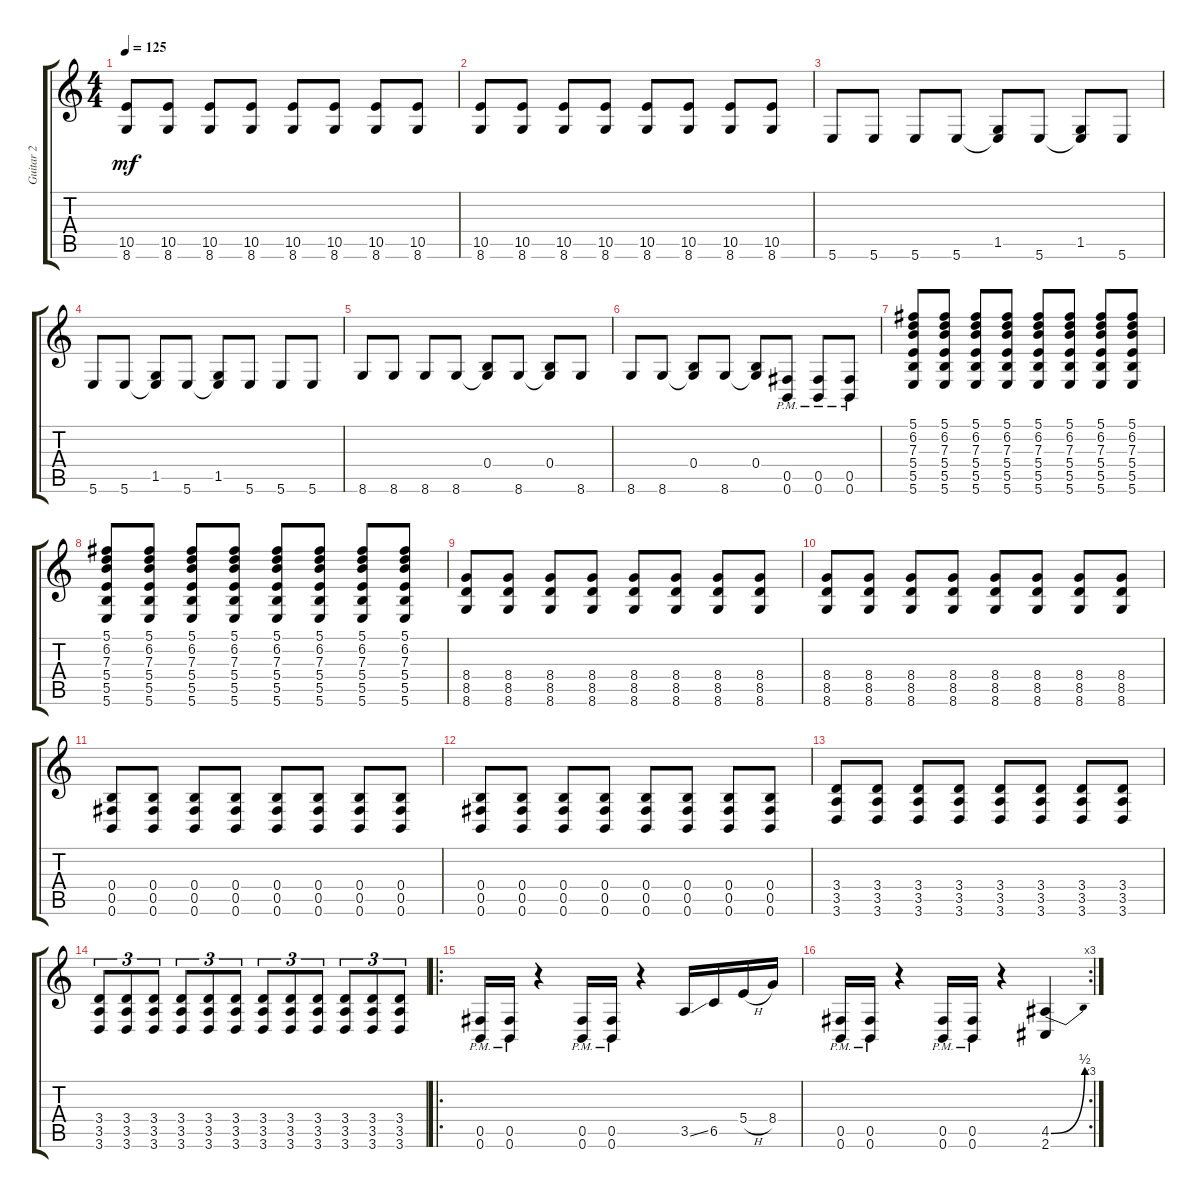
\track ("Guitar 2" "Guitar 2") {instrument distortionguitar}
\staff {score tabs}
\tuning (Db4 Ab3 E3 B2 Gb2 B1) {hide}
\ts (4 4)
\tempo 125
\clef g2
\ks c
(10.5 8.6).8{dy mf} (10.5 8.6).8 (10.5 8.6).8 (10.5 8.6).8 (10.5 8.6).8 (10.5 8.6).8 (10.5 8.6).8 (10.5 8.6).8 |
(10.5 8.6).8 (10.5 8.6).8 (10.5 8.6).8 (10.5 8.6).8 (10.5 8.6).8 (10.5 8.6).8 (10.5 8.6).8 (10.5 8.6).8 |
5.6.8 5.6.8 5.6.8 5.6.8 (1.5 5.6{t}).8 5.6.8 (1.5 5.6{t}).8 5.6.8 |
5.6.8 5.6.8 (1.5 5.6{t}).8 5.6.8 (1.5 5.6{t}).8 5.6.8 5.6.8 5.6.8 |
8.6.8 8.6.8 8.6.8 8.6.8 (0.4 8.6{t}).8 8.6.8 (0.4 8.6{t}).8 8.6.8 |
8.6.8 8.6.8 (0.4 8.6{t}).8 8.6.8 (0.4 8.6{t}).8 (0.5{pm} 0.6{pm}).8 (0.5{pm} 0.6{pm}).8 (0.5{pm} 0.6{pm}).8 |
(5.1 6.2 7.3 5.4 5.5 5.6).8 (5.1 6.2 7.3 5.4 5.5 5.6).8 (5.1 6.2 7.3 5.4 5.5 5.6).8 (5.1 6.2 7.3 5.4 5.5 5.6).8 (5.1 6.2 7.3 5.4 5.5 5.6).8 (5.1 6.2 7.3 5.4 5.5 5.6).8 (5.1 6.2 7.3 5.4 5.5 5.6).8 (5.1 6.2 7.3 5.4 5.5 5.6).8 |
(5.1 6.2 7.3 5.4 5.5 5.6).8 (5.1 6.2 7.3 5.4 5.5 5.6).8 (5.1 6.2 7.3 5.4 5.5 5.6).8 (5.1 6.2 7.3 5.4 5.5 5.6).8 (5.1 6.2 7.3 5.4 5.5 5.6).8 (5.1 6.2 7.3 5.4 5.5 5.6).8 (5.1 6.2 7.3 5.4 5.5 5.6).8 (5.1 6.2 7.3 5.4 5.5 5.6).8 |
(8.4 8.5 8.6).8 (8.4 8.5 8.6).8 (8.4 8.5 8.6).8 (8.4 8.5 8.6).8 (8.4 8.5 8.6).8 (8.4 8.5 8.6).8 (8.4 8.5 8.6).8 (8.4 8.5 8.6).8 |
(8.4 8.5 8.6).8 (8.4 8.5 8.6).8 (8.4 8.5 8.6).8 (8.4 8.5 8.6).8 (8.4 8.5 8.6).8 (8.4 8.5 8.6).8 (8.4 8.5 8.6).8 (8.4 8.5 8.6).8 |
(0.4 0.5 0.6).8 (0.4 0.5 0.6).8 (0.4 0.5 0.6).8 (0.4 0.5 0.6).8 (0.4 0.5 0.6).8 (0.4 0.5 0.6).8 (0.4 0.5 0.6).8 (0.4 0.5 0.6).8 |
(0.4 0.5 0.6).8 (0.4 0.5 0.6).8 (0.4 0.5 0.6).8 (0.4 0.5 0.6).8 (0.4 0.5 0.6).8 (0.4 0.5 0.6).8 (0.4 0.5 0.6).8 (0.4 0.5 0.6).8 |
(3.4 3.5 3.6).8 (3.4 3.5 3.6).8 (3.4 3.5 3.6).8 (3.4 3.5 3.6).8 (3.4 3.5 3.6).8 (3.4 3.5 3.6).8 (3.4 3.5 3.6).8 (3.4 3.5 3.6).8 |
(3.4 3.5 3.6).8{tu (3 2)} (3.4 3.5 3.6).8{tu (3 2)} (3.4 3.5 3.6).8{tu (3 2)} (3.4 3.5 3.6).8{tu (3 2)} (3.4 3.5 3.6).8{tu (3 2)} (3.4 3.5 3.6).8{tu (3 2)} (3.4 3.5 3.6).8{tu (3 2)} (3.4 3.5 3.6).8{tu (3 2)} (3.4 3.5 3.6).8{tu (3 2)} (3.4 3.5 3.6).8{tu (3 2)} (3.4 3.5 3.6).8{tu (3 2)} (3.4 3.5 3.6).8{tu (3 2)} |
\ro
(0.5{pm} 0.6{pm}).16 (0.5{pm} 0.6{pm}).16 r.4 (0.5{pm} 0.6{pm}).16 (0.5{pm} 0.6{pm}).16 r.4 3.5{ss}.16 6.5.16 5.4{h}.16 8.4.16 |
\rc 3
(0.5{pm} 0.6{pm}).16 (0.5{pm} 0.6{pm}).16 r.4 (0.5{pm} 0.6{pm}).16 (0.5{pm} 0.6{pm}).16 r.4 (4.5{be (bend 0 0 60 2)} 2.6).4
